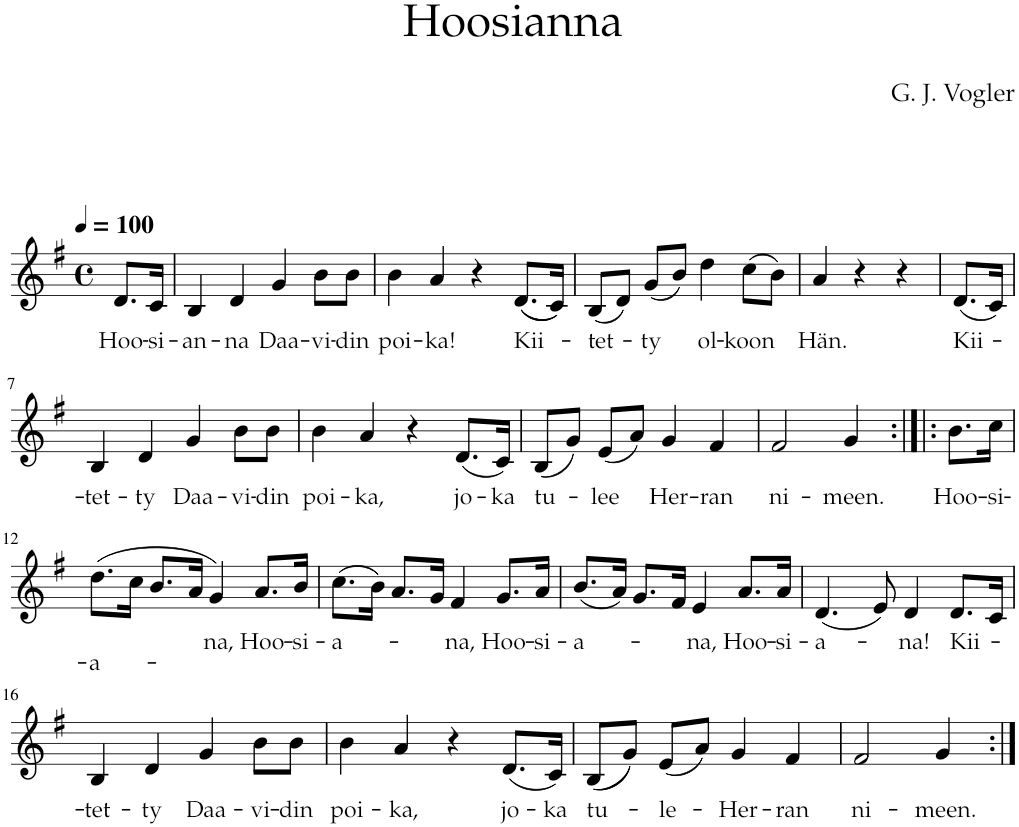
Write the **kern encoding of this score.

**kern	**text
*part1	*part1
*staff1	*staff1
*I"Staff	*
*clefG2	*
*k[f#]	*
*M4/4	*
*met(c)	*
*MM100	*
=1	=1
!	!LO:LY:b
8.d/L	Hoo-
!	!LO:LY:b
16c/Jk	-si-
=2	=2
!	!LO:LY:b
4B/	-an-
!	!LO:LY:b
4d/	-na
!	!LO:LY:b
4g/	Daa-
!	!LO:LY:b
8b\L	-vi-
!	!LO:LY:b
8b\J	-din
=3	=3
!	!LO:LY:b
4b\	poi-
!	!LO:LY:b
4a/	-ka!
4r	.
!	!LO:LY:b
((8.d/L	Kii-
16c/Jk))	.
=4	=4
!	!LO:LY:b
(8B/L	-tet-
8d/J)	.
!	!LO:LY:b
(8g/L	-ty
8b/J)	.
!	!LO:LY:b
4dd\	ol-
!	!LO:LY:b
(8cc\L	-koon
8b\J)	.
=5	=5
!	!LO:LY:b
4a/	Hän.
4r	.
4r	.
=6	=6
!	!LO:LY:b
(8.d/L	Kii-
16c/Jk)	.
!!LO:LB:g=z
=7	=7
!	!LO:LY:b
4B/	-tet-
!	!LO:LY:b
4d/	-ty
!	!LO:LY:b
4g/	Daa-
!	!LO:LY:b
8b\L	-vi-
!	!LO:LY:b
8b\J	-din
=8	=8
!	!LO:LY:b
4b\	poi-
!	!LO:LY:b
4a/	-ka,
4r	.
!	!LO:LY:b
(8.d/L	jo-
!	!LO:LY:b
16c/Jk)	-ka
=9	=9
!	!LO:LY:b
(8B/L	tu-
8g/J)	.
!	!LO:LY:b
(8e/L	-lee
8a/J)	.
!	!LO:LY:b
4g/	Her-
!	!LO:LY:b
4f#/	-ran
=10	=10
!	!LO:LY:b
2f#/	ni-
!	!LO:LY:b
4g/	-meen.
=11:|!|:	=11:|!|:
!	!LO:LY:b
8.b\L	Hoo-
!	!LO:LY:b
16cc\Jk	-si-
!!LO:LB:g=z
=12	=12
!	!LO:LY:b
(8.dd\L	-a-
16cc\Jk	.
8.b/L	.
16a/Jk	.
!	!LO:LY:b
4g/)	-na,
!	!LO:LY:b
8.a/L	Hoo-
!	!LO:LY:b
16b/Jk	-si-
=13	=13
!	!LO:LY:b
(8.cc\L	-a-
16b\Jk)	.
8.a/L	.
16g/Jk	.
!	!LO:LY:b
4f#/	-na,
!	!LO:LY:b
8.g/L	Hoo-
!	!LO:LY:b
16a/Jk	-si-
=14	=14
!	!LO:LY:b
(8.b/L	-a-
16a/Jk)	.
8.g/L	.
16f#/Jk	.
!	!LO:LY:b
4e/	-na,
!	!LO:LY:b
8.a/L	Hoo-
!	!LO:LY:b
16a/Jk	-si-
=15	=15
!	!LO:LY:b
(4.d/	-a-
8e/)	.
!	!LO:LY:b
4d/	-na!
!	!LO:LY:b
8.d/L	Kii-
16c/Jk	.
!!LO:LB:g=z
=16	=16
!	!LO:LY:b
4B/	-tet-
!	!LO:LY:b
4d/	-ty
!	!LO:LY:b
4g/	Daa-
!	!LO:LY:b
8b\L	-vi-
!	!LO:LY:b
8b\J	-din
=17	=17
!	!LO:LY:b
4b\	poi-
!	!LO:LY:b
4a/	-ka,
4r	.
!	!LO:LY:b
(8.d/L	jo-
!	!LO:LY:b
16c/Jk)	-ka
=18	=18
!	!LO:LY:b
((8B/L	tu-
8g/J))	.
!	!LO:LY:b
(8e/L	-le-
8a/J)	.
!	!LO:LY:b
4g/	-Her-
!	!LO:LY:b
4f#/	-ran
=19	=19
!	!LO:LY:b
2f#/	ni-
!	!LO:LY:b
4g/	-meen.
=:|!	=:|!
*-	*-
